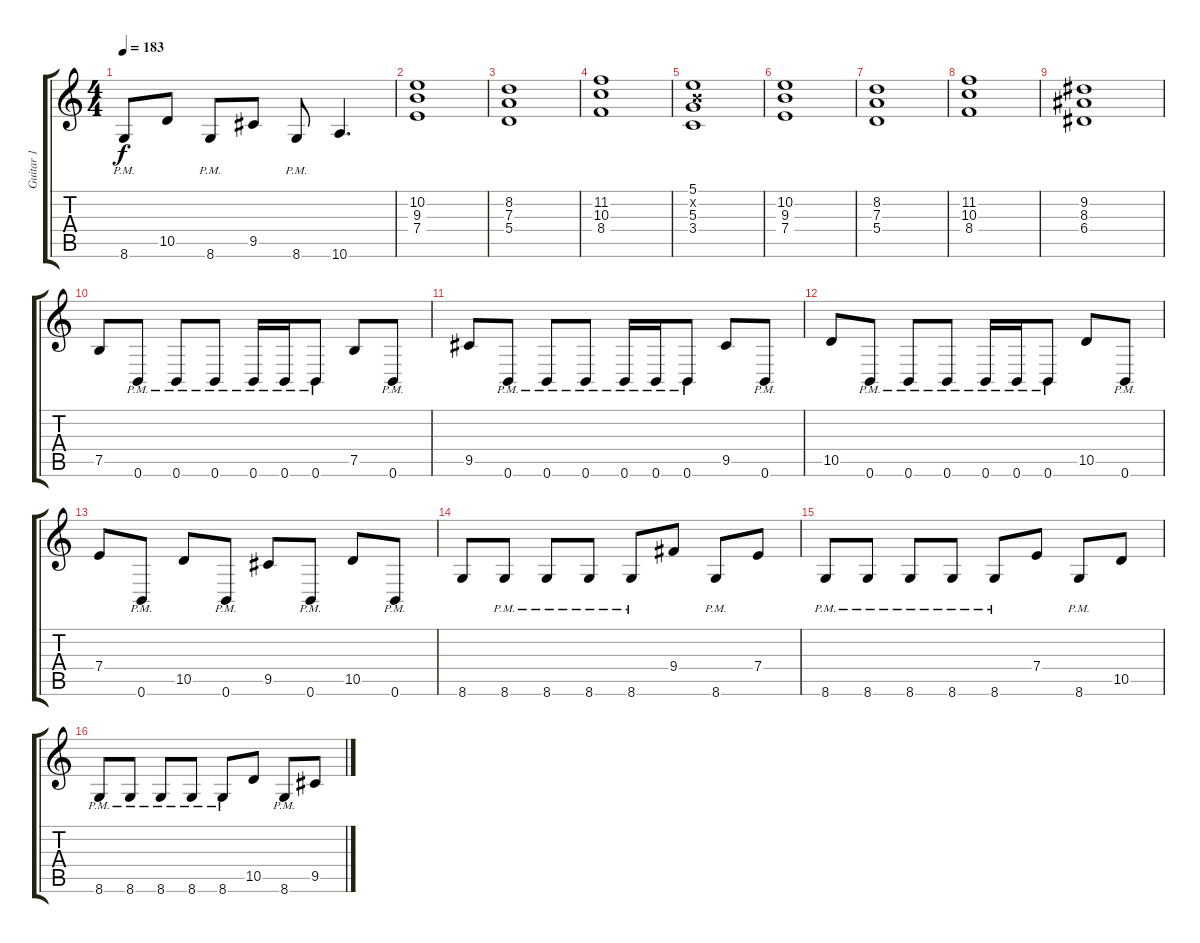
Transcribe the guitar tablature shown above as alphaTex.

\track ("Guitar 1" "Guitar 1") {instrument distortionguitar}
\staff {score tabs}
\tuning (B3 Gb3 D3 A2 E2 B1) {hide}
\ts (4 4)
\tempo 183
\clef g2
\ks c
8.6{pm}.8{dy f} 10.5.8 8.6{pm}.8 9.5.8 8.6{pm}.8 10.6.4{d} |
(10.2 9.3 7.4).1 |
(8.2 7.3 5.4).1 |
(11.2 10.3 8.4).1 |
(5.1 5.2{x} 5.3 3.4).1 |
(10.2 9.3 7.4).1 |
(8.2 7.3 5.4).1 |
(11.2 10.3 8.4).1 |
(9.2 8.3 6.4).1 |
7.5.8 0.6{pm}.8 0.6{pm}.8 0.6{pm}.8 0.6{pm}.16 0.6{pm}.16 0.6{pm}.8 7.5.8 0.6{pm}.8 |
9.5.8 0.6{pm}.8 0.6{pm}.8 0.6{pm}.8 0.6{pm}.16 0.6{pm}.16 0.6{pm}.8 9.5.8 0.6{pm}.8 |
10.5.8 0.6{pm}.8 0.6{pm}.8 0.6{pm}.8 0.6{pm}.16 0.6{pm}.16 0.6{pm}.8 10.5.8 0.6{pm}.8 |
7.4.8 0.6{pm}.8 10.5.8 0.6{pm}.8 9.5.8 0.6{pm}.8 10.5.8 0.6{pm}.8 |
8.6.8 8.6{pm}.8 8.6{pm}.8 8.6{pm}.8 8.6{pm}.8 9.4.8 8.6{pm}.8 7.4.8 |
8.6{pm}.8 8.6{pm}.8 8.6{pm}.8 8.6{pm}.8 8.6{pm}.8 7.4.8 8.6{pm}.8 10.5.8 |
8.6{pm}.8 8.6{pm}.8 8.6{pm}.8 8.6{pm}.8 8.6{pm}.8 10.5.8 8.6{pm}.8 9.5.8
